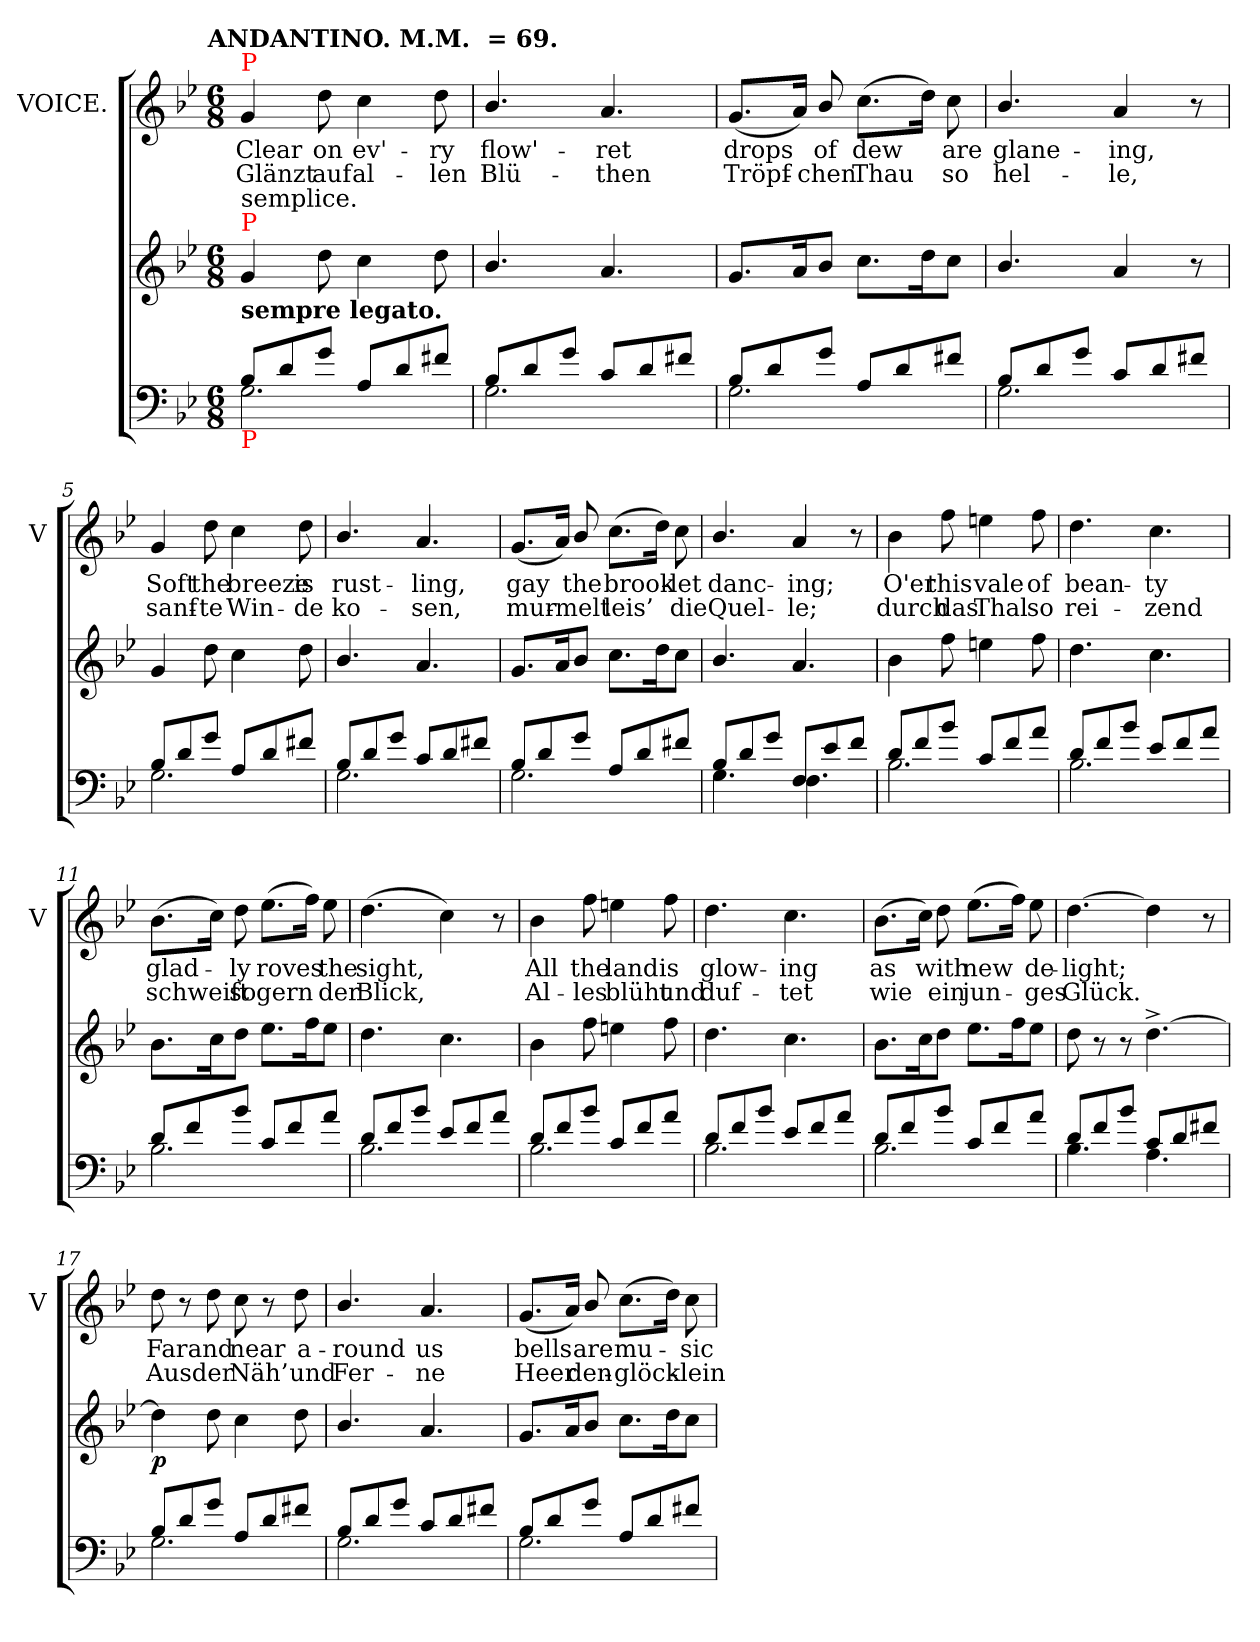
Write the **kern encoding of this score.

**kern	**kern	**dynam	**kern	**text	**text
*part2	*part2	*part2	*part1	*part1	*part1
*staff3	*staff2	*staff2/3	*staff1	*staff1	*staff1
*	*	*	*I"VOICE.	*	*
*	*	*	*I'V	*	*
*clefF4	*clefG2	*	*clefG2	*	*
*k[b-e-]	*k[b-e-]	*	*k[b-e-]	*	*
*g:	*g:	*	*g:	*	*
!!LO:TX:omd:t=ANDANTINO. M.M. &nbsp;=&nbsp;69.
*M6/8	*M6/8	*	*M6/8	*	*
*MM135	*MM135	*	*MM135	*	*
=1	=1	=1	=1	=1	=1
*^	*	*	*	*	*
!	!	!	!	!LO:TX:a:color=red:t=P	!	!
!	!	!LO:TX:a:color=red:t=P	!	!	!	!
!	!	!LO:TX:a:t=semplice.	!	!	!	!
!LO:TX:b:color=red:t=P	!	!	!	!	!	!
!LO:TX:a:B:t=sempre legato.	!	!	!	!	!	!
8B-L	2.G	4g	.	4g	Clear	Glänzt
8d	.	.	.	.	.	.
8gJ	.	8dd	.	8dd	on	auf
8AL	.	4cc	.	4cc	ev'-	al-
8d	.	.	.	.	.	.
8f#XJ	.	8dd	.	8dd	-ry	-len
=2	=2	=2	=2	=2	=2	=2
8B-L	2.G	4.b-/	.	4.b-/	flow'-	Blü-
8d	.	.	.	.	.	.
8gJ	.	.	.	.	.	.
8cL	.	4.a	.	4.a	-ret	-then
8d	.	.	.	.	.	.
8f#XJ	.	.	.	.	.	.
=3	=3	=3	=3	=3	=3	=3
8B-L	2.G	8.gL	.	(<8.gL	drops	Tröpf-
8d	.	.	.	.	.	.
.	.	16ak	.	16aJk)	.	.
8gJ	.	8b-J	.	8b-/	of	-chen
8AL	.	8.ccL	.	(>8.ccL	dew	Thau
8d	.	.	.	.	.	.
.	.	16ddk	.	16ddJk)	.	.
8f#XJ	.	8ccJ	.	8cc	are	so
=4	=4	=4	=4	=4	=4	=4
8B-L	2.G	4.b-/	.	4.b-/	glane-	hel-
8d	.	.	.	.	.	.
8gJ	.	.	.	.	.	.
8cL	.	4a	.	4a	-ing,	-le,
8d	.	.	.	.	.	.
8f#XJ	.	8r	.	8r	.	.
=5	=5	=5	=5	=5	=5	=5
8B-L	2.G	4g	.	4g	Soft	sanf-
8d	.	.	.	.	.	.
8gJ	.	8dd	.	8dd	the	-te
8AL	.	4cc	.	4cc	breeze	Win-
8d	.	.	.	.	.	.
8f#XJ	.	8dd	.	8dd	is	-de
=6	=6	=6	=6	=6	=6	=6
8B-L	2.G	4.b-/	.	4.b-/	rust-	ko-
8d	.	.	.	.	.	.
8gJ	.	.	.	.	.	.
8cL	.	4.a	.	4.a	-ling,	-sen,
8d	.	.	.	.	.	.
8f#XJ	.	.	.	.	.	.
=7	=7	=7	=7	=7	=7	=7
8B-L	2.G	8.gL	.	(<8.gL	gay	mur-
8d	.	.	.	.	.	.
.	.	16ak	.	16aJk)	.	.
8gJ	.	8b-J	.	8b-/	the	-melt
8AL	.	8.ccL	.	(>8.ccL	brook-	leis’
8d	.	.	.	.	.	.
.	.	16ddk	.	16ddJk)	.	.
8f#XJ	.	8ccJ	.	8cc	-let	die
=8	=8	=8	=8	=8	=8	=8
8B-L	4.G	4.b-/	.	4.b-/	danc-	Quel-
8d	.	.	.	.	.	.
8gJ	.	.	.	.	.	.
8FL	4.F	4.a	.	4a	-ing;	-le;
8e-	.	.	.	.	.	.
8fJ	.	.	.	8r	.	.
=9	=9	=9	=9	=9	=9	=9
8dL	2.B-	4b-	.	4b-	O'er	durch
8f	.	.	.	.	.	.
8b-J	.	8ff	.	8ff	this	das
8cL	.	4een	.	4een	vale	Thal
8f	.	.	.	.	.	.
8aJ	.	8ff	.	8ff	of	so
=10	=10	=10	=10	=10	=10	=10
8dL	2.B-	4.dd	.	4.dd	bean-	rei-
8f	.	.	.	.	.	.
8b-J	.	.	.	.	.	.
8e-L	.	4.cc	.	4.cc	-ty	-zend
8f	.	.	.	.	.	.
8aJ	.	.	.	.	.	.
=11	=11	=11	=11	=11	=11	=11
8dL	2.B-	8.b-L	.	(>8.b-L	glad-	schweift
8f	.	.	.	.	.	.
.	.	16cck	.	16ccJk)	.	.
8b-J	.	8ddJ	.	8dd	-ly	so
8cL	.	8.ee-L	.	(>8.ee-L	roves	gern
8f	.	.	.	.	.	.
.	.	16ffk	.	16ffJk)	.	.
8aJ	.	8ee-J	.	8ee-	the	der
=12	=12	=12	=12	=12	=12	=12
8dL	2.B-	4.dd	.	(>4.dd	sight,	Blick,
8f	.	.	.	.	.	.
8b-J	.	.	.	.	.	.
8e-L	.	4.cc	.	4cc)	.	.
8f	.	.	.	.	.	.
8aJ	.	.	.	8r	.	.
=13	=13	=13	=13	=13	=13	=13
8dL	2.B-	4b-	.	4b-	All	Al-
8f	.	.	.	.	.	.
8b-J	.	8ff	.	8ff	the	-les
8cL	.	4een	.	4een	land	blüht
8f	.	.	.	.	.	.
8aJ	.	8ff	.	8ff	is	und
=14	=14	=14	=14	=14	=14	=14
8dL	2.B-	4.dd	.	4.dd	glow-	duf-
8f	.	.	.	.	.	.
8b-J	.	.	.	.	.	.
8e-L	.	4.cc	.	4.cc	-ing	-tet
8f	.	.	.	.	.	.
8aJ	.	.	.	.	.	.
=15	=15	=15	=15	=15	=15	=15
8dL	2.B-	8.b-L	.	(>8.b-L	as	wie
8f	.	.	.	.	.	.
.	.	16cck	.	16ccJk)	.	.
8b-J	.	8ddJ	.	8dd	with	ein
8cL	.	8.ee-L	.	(>8.ee-L	new	jun-
8f	.	.	.	.	.	.
.	.	16ffk	.	16ffJk)	.	.
8aJ	.	8ee-J	.	8ee-	de-	-ges
=16	=16	=16	=16	=16	=16	=16
8dL	4.B-	8dd	.	[4.dd	-light;	Glück.
8f	.	8r	.	.	.	.
8b-J	.	8r	.	.	.	.
8cL	4.A	[4.dd^<	.	4dd]	.	.
8d	.	.	.	.	.	.
8f#XJ	.	.	.	8r	.	.
=17	=17	=17	=17	=17	=17	=17
8B-L	2.G	4dd]	p	8dd	Far	Aus
8d	.	.	.	8r	.	.
8gJ	.	8dd	.	8dd	and	der
8AL	.	4cc	.	8cc	near	Näh’
8d	.	.	.	8r	.	.
8f#XJ	.	8dd	.	8dd	a-	und
=18	=18	=18	=18	=18	=18	=18
8B-L	2.G	4.b-/	.	4.b-/	-round	Fer-
8d	.	.	.	.	.	.
8gJ	.	.	.	.	.	.
8cL	.	4.a	.	4.a	us	-ne
8d	.	.	.	.	.	.
8f#XJ	.	.	.	.	.	.
=19	=19	=19	=19	=19	=19	=19
8B-L	2.G	8.gL	.	(<8.gL	bells	Heer
8d	.	.	.	.	.	.
.	.	16ak	.	16aJk)	.	.
8gJ	.	8b-J	.	8b-/	are	den-
8AL	.	8.ccL	.	(>8.ccL	mu-	-glöck-
8d	.	.	.	.	.	.
.	.	16ddk	.	16ddJk)	.	.
8f#XJ	.	8ccJ	.	8cc	-sic	-lein
*v	*v	*	*	*	*	*
=	=	=	=	=	=
*-	*-	*-	*-	*-	*-
